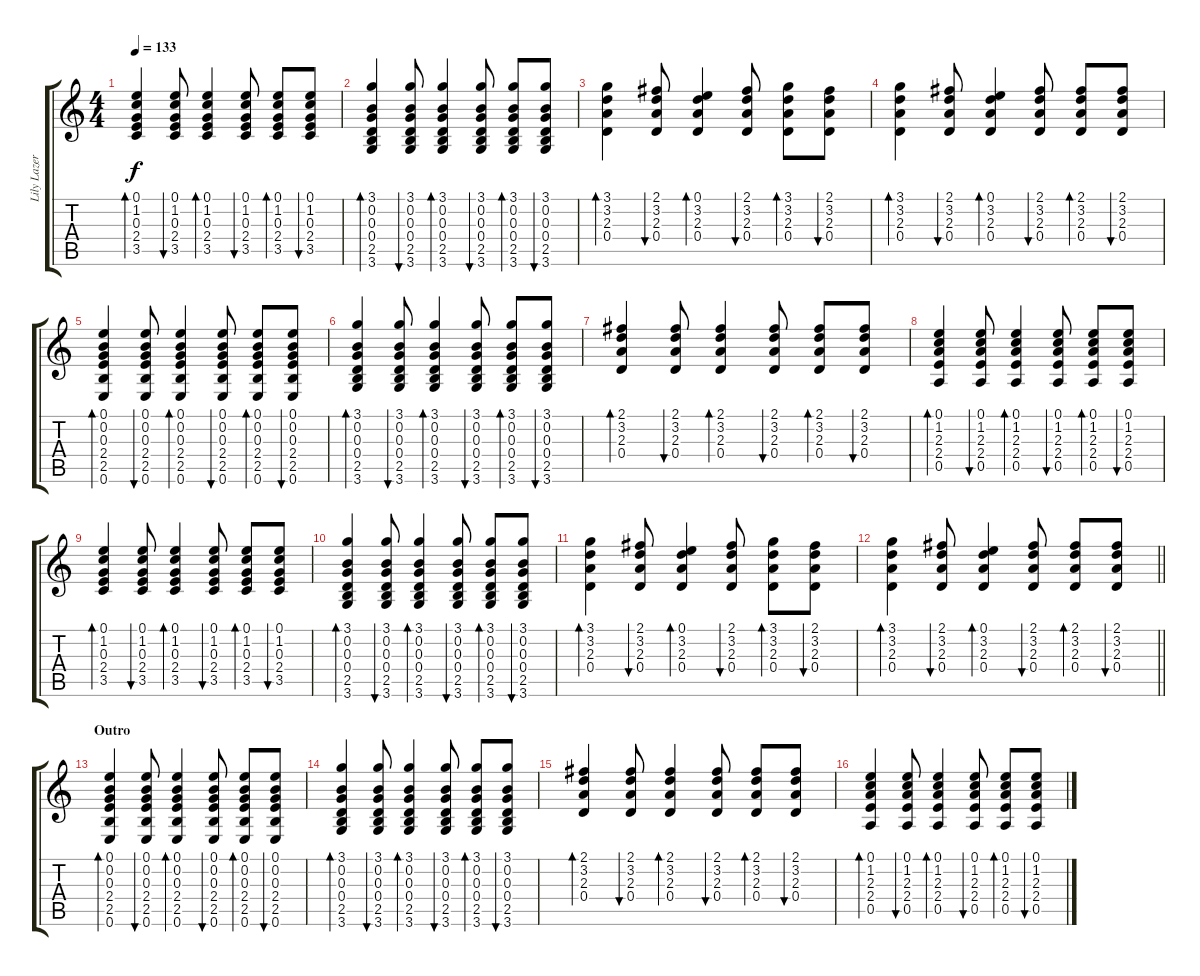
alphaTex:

\track ("Lily Lazer (Guitar)" "Lily Lazer") {instrument acousticguitarsteel}
\staff {score tabs}
\tuning (E4 B3 G3 D3 A2 E2) {hide}
\ts (4 4)
\tempo 133
\clef g2
\ks c
(0.1 1.2 0.3 2.4 3.5).4{bd 30 dy f} (0.1 1.2 0.3 2.4 3.5).8{bu 30} (0.1 1.2 0.3 2.4 3.5).4{bd 30} (0.1 1.2 0.3 2.4 3.5).8{bu 30} (0.1 1.2 0.3 2.4 3.5).8{bd 30} (0.1 1.2 0.3 2.4 3.5).8{bu 30} |
(3.1 0.2 0.3 0.4 2.5 3.6).4{bd 30} (3.1 0.2 0.3 0.4 2.5 3.6).8{bu 30} (3.1 0.2 0.3 0.4 2.5 3.6).4{bd 30} (3.1 0.2 0.3 0.4 2.5 3.6).8{bu 30} (3.1 0.2 0.3 0.4 2.5 3.6).8{bd 30} (3.1 0.2 0.3 0.4 2.5 3.6).8{bu 30} |
(3.1 3.2 2.3 0.4).4{bd 30} (2.1 3.2 2.3 0.4).8{bu 30} (0.1 3.2 2.3 0.4).4{bd 30} (2.1 3.2 2.3 0.4).8{bu 30} (3.1 3.2 2.3 0.4).8{bd 30} (2.1 3.2 2.3 0.4).8{bu 30} |
(3.1 3.2 2.3 0.4).4{bd 30} (2.1 3.2 2.3 0.4).8{bu 30} (0.1 3.2 2.3 0.4).4{bd 30} (2.1 3.2 2.3 0.4).8{bu 30} (2.1 3.2 2.3 0.4).8{bd 30} (2.1 3.2 2.3 0.4).8{bu 30} |
(0.1 0.2 0.3 2.4 2.5 0.6).4{bd 60} (0.1 0.2 0.3 2.4 2.5 0.6).8{bu 30} (0.1 0.2 0.3 2.4 2.5 0.6).4{bd 30} (0.1 0.2 0.3 2.4 2.5 0.6).8{bu 30} (0.1 0.2 0.3 2.4 2.5 0.6).8{bd 30} (0.1 0.2 0.3 2.4 2.5 0.6).8{bu 30} |
(3.1 0.2 0.3 0.4 2.5 3.6).4{bd 30} (3.1 0.2 0.3 0.4 2.5 3.6).8{bu 30} (3.1 0.2 0.3 0.4 2.5 3.6).4{bd 30} (3.1 0.2 0.3 0.4 2.5 3.6).8{bu 30} (3.1 0.2 0.3 0.4 2.5 3.6).8{bd 30} (3.1 0.2 0.3 0.4 2.5 3.6).8{bu 30} |
(2.1 3.2 2.3 0.4).4{bd 30} (2.1 3.2 2.3 0.4).8{bu 30} (2.1 3.2 2.3 0.4).4{bd 30} (2.1 3.2 2.3 0.4).8{bu 30} (2.1 3.2 2.3 0.4).8{bd 30} (2.1 3.2 2.3 0.4).8{bu 30} |
(0.1 1.2 2.3 2.4 0.5).4{bd 30} (0.1 1.2 2.3 2.4 0.5).8{bu 30} (0.1 1.2 2.3 2.4 0.5).4{bd 30} (0.1 1.2 2.3 2.4 0.5).8{bu 30} (0.1 1.2 2.3 2.4 0.5).8{bd 30} (0.1 1.2 2.3 2.4 0.5).8{bu 30} |
(0.1 1.2 0.3 2.4 3.5).4{bd 30} (0.1 1.2 0.3 2.4 3.5).8{bu 30} (0.1 1.2 0.3 2.4 3.5).4{bd 30} (0.1 1.2 0.3 2.4 3.5).8{bu 30} (0.1 1.2 0.3 2.4 3.5).8{bd 30} (0.1 1.2 0.3 2.4 3.5).8{bu 30} |
(3.1 0.2 0.3 0.4 2.5 3.6).4{bd 30} (3.1 0.2 0.3 0.4 2.5 3.6).8{bu 30} (3.1 0.2 0.3 0.4 2.5 3.6).4{bd 30} (3.1 0.2 0.3 0.4 2.5 3.6).8{bu 30} (3.1 0.2 0.3 0.4 2.5 3.6).8{bd 30} (3.1 0.2 0.3 0.4 2.5 3.6).8{bu 30} |
(3.1 3.2 2.3 0.4).4{bd 30} (2.1 3.2 2.3 0.4).8{bu 30} (0.1 3.2 2.3 0.4).4{bd 30} (2.1 3.2 2.3 0.4).8{bu 30} (3.1 3.2 2.3 0.4).8{bd 30} (2.1 3.2 2.3 0.4).8{bu 30} |
\barLineRight lightlight
(3.1 3.2 2.3 0.4).4{bd 30} (2.1 3.2 2.3 0.4).8{bu 30} (0.1 3.2 2.3 0.4).4{bd 30} (2.1 3.2 2.3 0.4).8{bu 30} (2.1 3.2 2.3 0.4).8{bd 30} (2.1 3.2 2.3 0.4).8{bu 30} |
\section ("" "Outro")
(0.1 0.2 0.3 2.4 2.5 0.6).4{bd 60} (0.1 0.2 0.3 2.4 2.5 0.6).8{bu 30} (0.1 0.2 0.3 2.4 2.5 0.6).4{bd 30} (0.1 0.2 0.3 2.4 2.5 0.6).8{bu 30} (0.1 0.2 0.3 2.4 2.5 0.6).8{bd 30} (0.1 0.2 0.3 2.4 2.5 0.6).8{bu 30} |
(3.1 0.2 0.3 0.4 2.5 3.6).4{bd 30} (3.1 0.2 0.3 0.4 2.5 3.6).8{bu 30} (3.1 0.2 0.3 0.4 2.5 3.6).4{bd 30} (3.1 0.2 0.3 0.4 2.5 3.6).8{bu 30} (3.1 0.2 0.3 0.4 2.5 3.6).8{bd 30} (3.1 0.2 0.3 0.4 2.5 3.6).8{bu 30} |
(2.1 3.2 2.3 0.4).4{bd 30} (2.1 3.2 2.3 0.4).8{bu 30} (2.1 3.2 2.3 0.4).4{bd 30} (2.1 3.2 2.3 0.4).8{bu 30} (2.1 3.2 2.3 0.4).8{bd 30} (2.1 3.2 2.3 0.4).8{bu 30} |
(0.1 1.2 2.3 2.4 0.5).4{bd 30} (0.1 1.2 2.3 2.4 0.5).8{bu 30} (0.1 1.2 2.3 2.4 0.5).4{bd 30} (0.1 1.2 2.3 2.4 0.5).8{bu 30} (0.1 1.2 2.3 2.4 0.5).8{bd 30} (0.1 1.2 2.3 2.4 0.5).8{bu 30}
